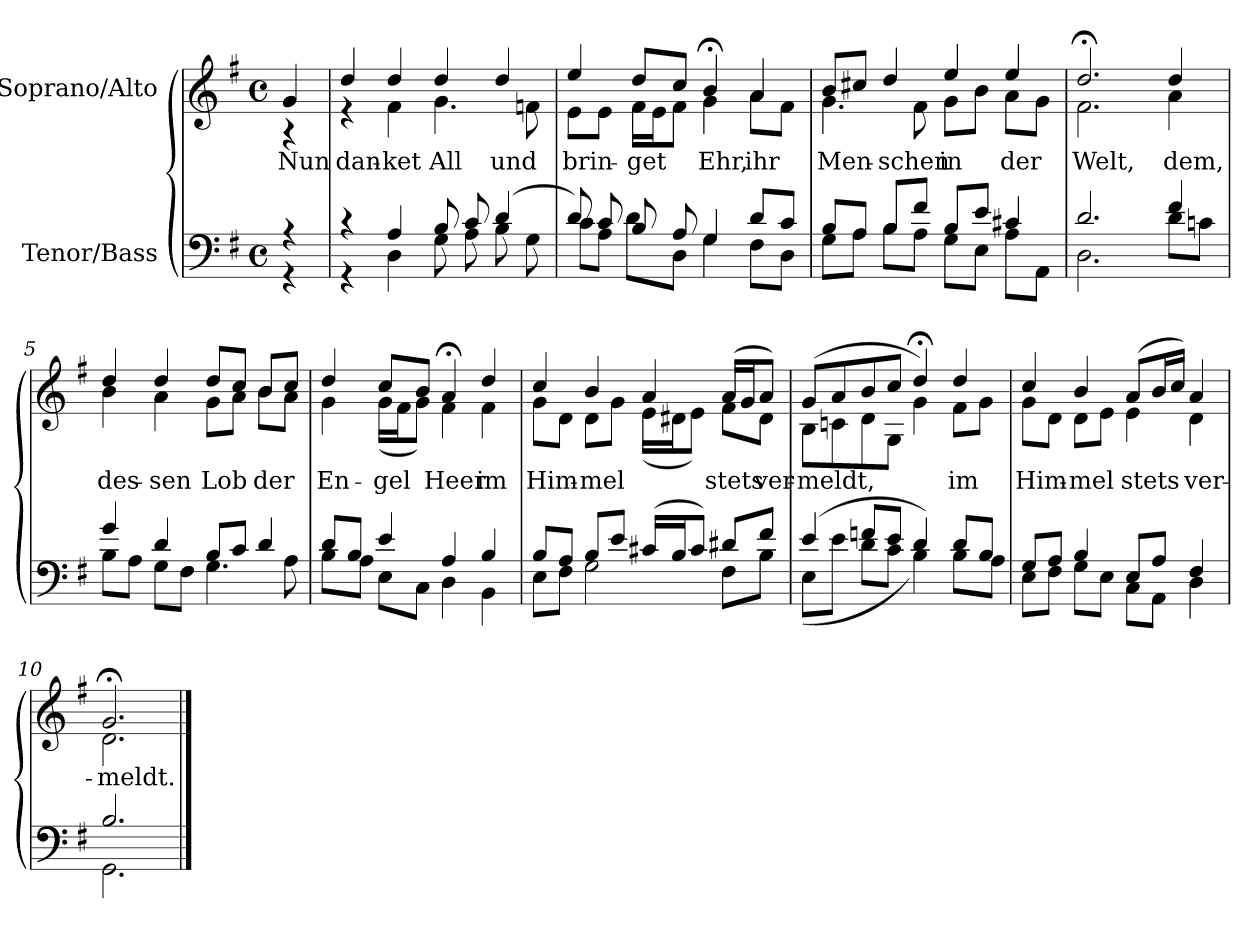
**kern	**kern	**text
*part2	*part1	*part1
*staff2	*staff1	*staff1
*I"Tenor/Bass	*I"Soprano/Alto	*
*clefF4	*clefG2	*
*k[f#]	*k[f#]	*
*M4/4	*M4/4	*
*met(c)	*met(c)	*
=	=	=
*^	*	*
!	!	!	!LO:LY:b
*	*	*^	*
4r	4r	4g/	4r	Nun
=1	=1	=1	=1	=1
!	!	!	!	!LO:LY:b
4r	4r	4dd/	4r	dan-
!	!	!	!	!LO:LY:b
4A/	4D\	4dd/	4f#\	-ket
!	!	!	!	!LO:LY:b
8B/	8G\	4dd/	4.g\	All
8c/	8A\	.	.	.
!	!	!	!	!LO:LY:b
(4d/	8B\	4dd/	.	und
.	8G\	.	8fn\	.
=2	=2	=2	=2	=2
!	!	!	!	!LO:LY:b
8d/)	8c\L	4ee/	8e\L	brin-
8c/	8A\J	.	8e\J	.
!	!	!	!	!LO:LY:b
8B/	8d\L	8dd/L	16f#\LL	-get
.	.	.	16e\J	.
8A/	8D\J	8cc/J	8f#\J	.
!	!	!	!	!LO:LY:b
4G/	4G\	4b;</	4g\	Ehr,
!	!	!	!	!LO:LY:b
8d/L	8F#\L	4a/	8a\L	ihr
8c/J	8D\J	.	8f#\J	.
!!LO:LB:g=z	!!
=3	=3	=3	=3	=3
!	!	!	!	!LO:LY:b
8B/L	8G\L	8b/L	4.g\	Men-
8A/J	8A\J	8cc#X/J	.	.
!	!	!	!	!LO:LY:b
8B/L	8B\L	4dd/	.	-schen
8f#/J	8A\J	.	8f#\	.
!	!	!	!	!LO:LY:b
8B/L	8G\L	4ee/	8g\L	in
8e/J	8E\J	.	8b\J	.
!	!	!	!	!LO:LY:b
4c#X/	8A\L	4ee/	8a\L	der
.	8AA\J	.	8g\J	.
=4	=4	=4	=4	=4
!	!	!	!	!LO:LY:b
2.d/	2.D\	2.dd;</	2.f#\	Welt,
!	!	!	!	!LO:LY:b
4f#/	8d\L	4dd/	4a\	dem,
.	8cn\J	.	.	.
=5	=5	=5	=5	=5
!	!	!	!	!LO:LY:b
4g/	8B\L	4dd/	4b\	des-
.	8A\J	.	.	.
!	!	!	!	!LO:LY:b
4d/	8G\L	4dd/	4a\	-sen
.	8F#\J	.	.	.
!	!	!	!	!LO:LY:b
8B/L	4.G\	8dd/L	8g\L	Lob
8c/J	.	8cc/J	8a\J	.
!	!	!	!	!LO:LY:b
4d/	.	8b/L	8b\L	der
.	8A\	8cc/J	8a\J	.
=6	=6	=6	=6	=6
!	!	!	!	!LO:LY:b
8d/L	8B\L	4dd/	4g\	En-
8B/J	8A\J	.	.	.
!	!	!	!	!LO:LY:b
4e/	8E\L	8cc/L	(16g\LL	-gel
.	.	.	16f#\J	.
.	8C\J	8b/J	8g\J)	.
!	!	!	!	!LO:LY:b
4A/	4D\	4a;</	4f#\	Heer
!	!	!	!	!LO:LY:b
4B/	4BB\	4dd/	4f#\	im
!!LO:LB:g=z	!!
=7	=7	=7	=7	=7
!	!	!	!	!LO:LY:b
8B/L	8E\L	4cc/	8g\L	Him-
8A/J	8F#\J	.	8d\J	.
!	!	!	!	!LO:LY:b
8B/L	2G\	4b/	8d\L	-mel
8e/J	.	.	8g\J	.
(16c#X/LL	.	4a/	(16e\LL	.
16B/J	.	.	16d#X\J	.
8c#/J)	.	.	8e\J)	.
!	!	!	!	!LO:LY:b
8d#X/L	8F#\L	(16a/LL	8f#\L	stets
.	.	16g/J	.	.
!	!	!	!	!LO:LY:b
8f#/J	8B\J	8a/J)	8d#\J	ver-
=8	=8	=8	=8	=8
!	!	!	!	!LO:LY:b
(4e/	(8E\L	(8g/L	8B\L	-meldt,
.	8e\J	8a/	8cn\	.
8fn/L	8d\L	8b/	8d\	.
8e/J	8c\J	8cc/J	8G\J	.
4d/)	4B\)	4dd;</)	4g\	.
!	!	!	!	!LO:LY:b
8d/L	8B\L	4dd/	8f#\L	im
8B/J	8A\J	.	8g\J	.
=9	=9	=9	=9	=9
!	!	!	!	!LO:LY:b
8G/L	8E\L	4cc/	8g\L	Him-
8A/J	8F#\J	.	8d\J	.
!	!	!	!	!LO:LY:b
4B/	8G\L	4b/	8d\L	-mel
.	8E\J	.	8e\J	.
!	!	!	!	!LO:LY:b
8E/L	8C\L	(8a/L	4e\	stets
8A/J	8AA\J	16b/L	.	.
.	.	16cc/JJ)	.	.
!	!	!	!	!LO:LY:b
4F#/	4D\	4a/	4d\	ver-
=10	=10	=10	=10	=10
!	!	!	!	!LO:LY:b
2.B/	2.GG\	2.g;</	2.d\	-meldt.
*v	*v	*	*	*
*	*v	*v	*
==	==	==
*-	*-	*-
